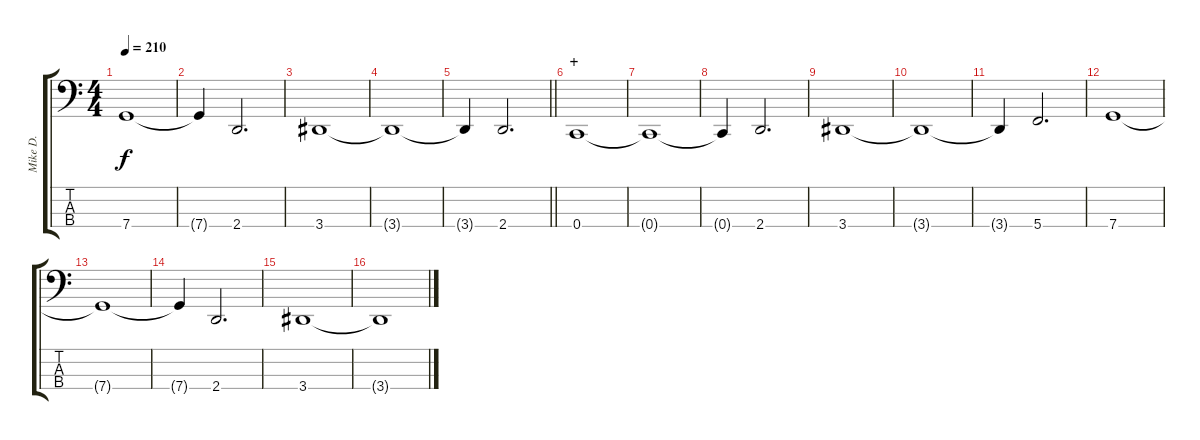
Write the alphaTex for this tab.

\track ("Mike D." "Mike D.") {instrument electricbassfinger}
\staff {score tabs}
\tuning (F2 C2 G1 C1) {hide}
\ts (4 4)
\tempo 210
\clef f4
\ks c
7.4{t}.1{dy f} |
7.4{t}.4 2.4.2{d} |
3.4.1 |
3.4{t}.1 |
\barLineRight lightlight
3.4{t}.4 2.4.2{d} |
\section ("" "+")
0.4.1 |
0.4{t}.1 |
0.4{t}.4 2.4.2{d} |
3.4.1 |
3.4{t}.1 |
3.4{t}.4 5.4.2{d} |
7.4.1 |
7.4{t}.1 |
7.4{t}.4 2.4.2{d} |
3.4.1 |
3.4{t}.1
